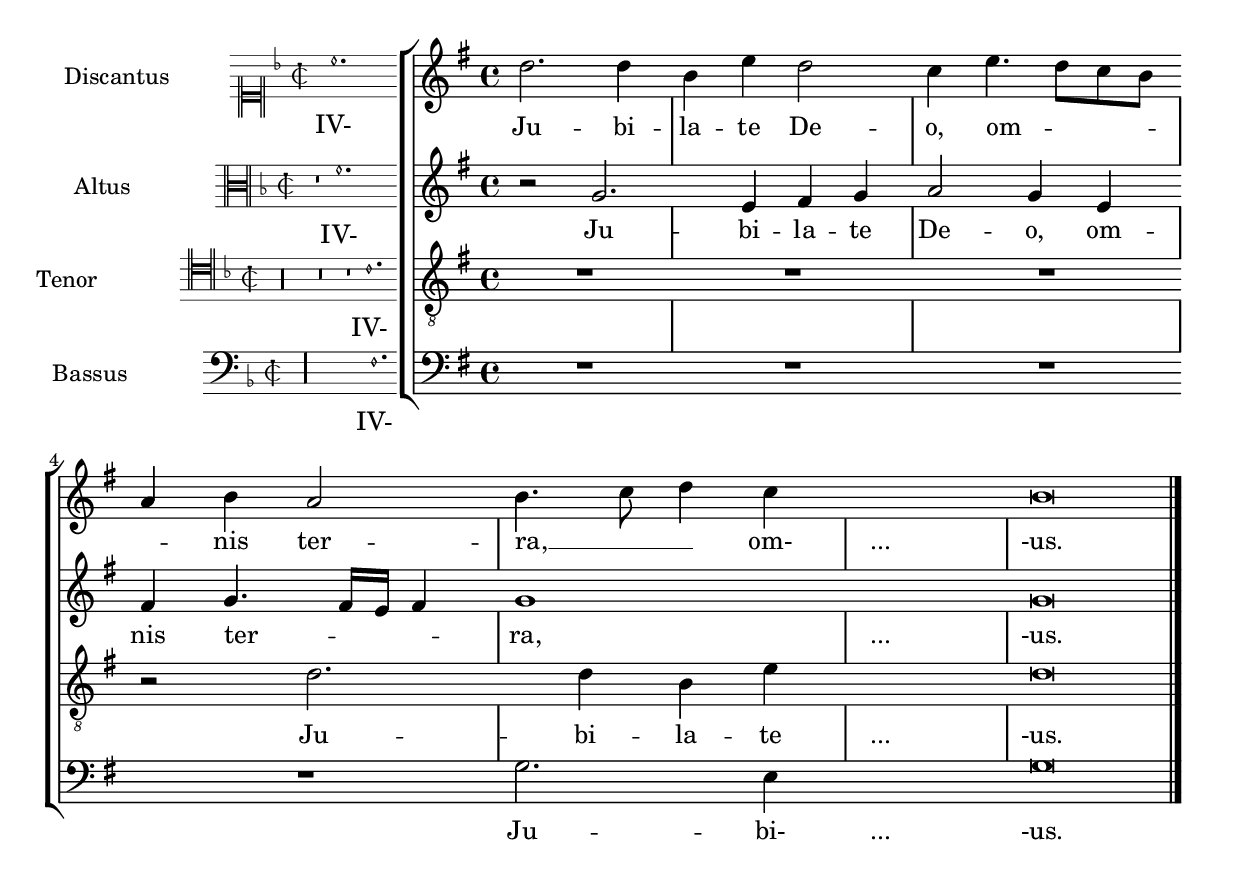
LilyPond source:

% DO NOT EDIT this file manually; it is automatically
% generated from Documentation/snippets/new
% Make any changes in Documentation/snippets/new/
% and then run scripts/auxiliar/makelsr.py
%
% This file is in the public domain.
%% Note: this file works from version 2.15.42
\version "2.15.42"

\header {
  lsrtags = "staff-notation, ancient-notation"
  texidoc = "
Incipits can be added using the instrument name grob, but keeping
separate the instrument name definition and the incipit definition.
"
  doctitle = "Incipit"
} % begin verbatim


incipit =
#(define-music-function (parser location incipit-music) (ly:music?)
  #{
    \once \override Staff.InstrumentName #'self-alignment-X = #RIGHT
    \once \override Staff.InstrumentName #'self-alignment-Y = #UP
    \once \override Staff.InstrumentName #'Y-offset =
      #(lambda (grob)
         (+ 4 (system-start-text::calc-y-offset grob)))
    \once \override Staff.InstrumentName #'padding = #0.3
    \once \override Staff.InstrumentName #'stencil =
      #(lambda (grob)
	 (let* ((instrument-name (ly:grob-property grob 'long-text)))
	   (set! (ly:grob-property grob 'long-text)
		 #{ \markup
		      \score
		         {
			   { \context MensuralStaff \with {
	                        instrumentName = #instrument-name
			        \override VerticalAxisGroup
			         #'Y-extent = #'(-4 . 4)
	                     } { #incipit-music }
			   }
	                   \layout { $(ly:grob-layout grob)
			             line-width = \indent
		                     indent =
				% primitive-eval is probably easiest for
				% escaping lexical closure and evaluating
				% everything respective to (current-module).
	                             #(primitive-eval
                                       '(or (false-if-exception (- indent (* mm incipit-width)))
					    (* 0.5 indent)))
			             ragged-right = ##f
			             ragged-last = ##f
			             system-count = #1 }
			 }
		  #})
           (system-start-text::print grob)))
  #})

%%%%%%%%%%%%%%%%%%%%%%%%%

global = {
  \set Score.skipBars = ##t
  \key g \major
  \time 4/4

  % the actual music
  \skip 1*8

  % let finis bar go through all staves
  \override Staff.BarLine #'transparent = ##f

  % finis bar
  \bar "|."
}

discantusIncipit = <<
  \new MensuralVoice = "discantusIncipit" <<
    \repeat unfold 9 { s1 \noBreak }
    {
      \clef "neomensural-c1"
      \key f \major
      \time 2/2
      c''1.
    }
  >>
  \new Lyrics \lyricsto discantusIncipit { IV- }
>>

discantusNotes = {
  \transpose c' c'' {
    \clef "treble"
    d'2. d'4 |
    b e' d'2 |
    c'4 e'4.( d'8 c' b |
    a4) b a2 |
    b4.( c'8 d'4) c'4 |
    \once \override NoteHead #'transparent = ##t
    c'1 |
    b\breve |
  }
}

discantusLyrics = \lyricmode {
  Ju -- bi -- |
  la -- te De -- |
  o, om --
  nis ter -- |
  ra, __ om- |
  "..." |
  -us. |
}

altusIncipit = <<
  \new MensuralVoice = "altusIncipit" <<
    \repeat unfold 9 { s1 \noBreak }
    {
      \clef "neomensural-c3"
      \key f \major
      \time 2/2
      r1 f'1.
    }
  >>
  \new Lyrics \lyricsto altusIncipit { IV- }
>>

altusNotes = {
  \transpose c' c'' {
    \clef "treble"
    % two measures
    r2 g2. e4 fis g |
    a2 g4 e |
    fis g4.( fis16 e fis4) |
    g1 |
    \once \override NoteHead #'transparent = ##t
    g1 |
    g\breve |
  }
}

altusLyrics = \lyricmode {
  % two measures
  Ju -- bi -- la -- te |
  De -- o, om -- |
  nis ter -- ra, |
  "..." |
  -us. |
}

tenorIncipit = <<
  \new MensuralVoice = "tenorIncipit" <<
    \repeat unfold 9 { s1 \noBreak }
    {
      \clef "neomensural-c4"
      \key f \major
      \time 2/2
      r\longa
      r\breve
      r1 c'1.
    }
  >>
  \new Lyrics \lyricsto tenorIncipit { IV- }
>>

tenorNotes = {
  \transpose c' c' {
    \clef "treble_8"
    R1 |
    R1 |
    R1 |
    % two measures
    r2 d'2. d'4 b e' |
    \once \override NoteHead #'transparent = ##t
    e'1 |
    d'\breve |
  }
}

tenorLyrics = \lyricmode {
  % two measures
  Ju -- bi -- la -- te |
  "..." |
  -us.
}

bassusIncipit = <<
  \new MensuralVoice = "bassusIncipit" <<
    \repeat unfold 9 { s1 \noBreak }
    {
      \clef "bass"
      \key f \major
      \time 2/2
      %% incipit
      r\maxima
      f1.
    }
  >>
  \new Lyrics \lyricsto bassusIncipit { IV- }
>>

bassusNotes = {
  \transpose c' c' {
    \clef "bass"
    R1 |
    R1 |
    R1 |
    R1 |
    g2. e4 |
    \once \override NoteHead #'transparent = ##t
    e1 |
    g\breve |
  }
}

bassusLyrics = \lyricmode {
  Ju -- bi- |
  "..." |
  -us.
}

\score {
  <<
    \new StaffGroup = choirStaff <<
      \new Voice = "discantusNotes" <<
        \global
        \set Staff.instrumentName = #"Discantus"
        \incipit \discantusIncipit
        \discantusNotes
      >>
      \new Lyrics = "discantusLyrics" \lyricsto discantusNotes { \discantusLyrics }
      \new Voice = "altusNotes" <<
        \global
        \set Staff.instrumentName = #"Altus"
        \incipit \altusIncipit
        \altusNotes
      >>
      \new Lyrics = "altusLyrics" \lyricsto altusNotes { \altusLyrics }
      \new Voice = "tenorNotes" <<
        \global
        \set Staff.instrumentName = #"Tenor"
        \incipit \tenorIncipit
        \tenorNotes
      >>
      \new Lyrics = "tenorLyrics" \lyricsto tenorNotes { \tenorLyrics }
      \new Voice = "bassusNotes" <<
        \global
        \set Staff.instrumentName = #"Bassus"
        \incipit \bassusIncipit
        \bassusNotes
      >>
      \new Lyrics = "bassusLyrics" \lyricsto bassusNotes { \bassusLyrics }
    >>
  >>
  \layout {
    \context {
      \Score
      %% no bar lines in staves or lyrics
      \override BarLine #'transparent = ##t
    }
    %% the next two instructions keep the lyrics between the bar lines
    \context {
      \Lyrics
      \consists "Bar_engraver"
      \consists "Separating_line_group_engraver"
    }
    \context {
      \Voice
      %% no slurs
      \override Slur #'transparent = ##t
      %% Comment in the below "\remove" command to allow line
      %% breaking also at those bar lines where a note overlaps
      %% into the next measure.  The command is commented out in this
      %% short example score, but especially for large scores, you
      %% will typically yield better line breaking and thus improve
      %% overall spacing if you comment in the following command.
      %%\remove "Forbid_line_break_engraver"
    }
    indent = 6\cm
    incipit-width = 4\cm
  }
}
